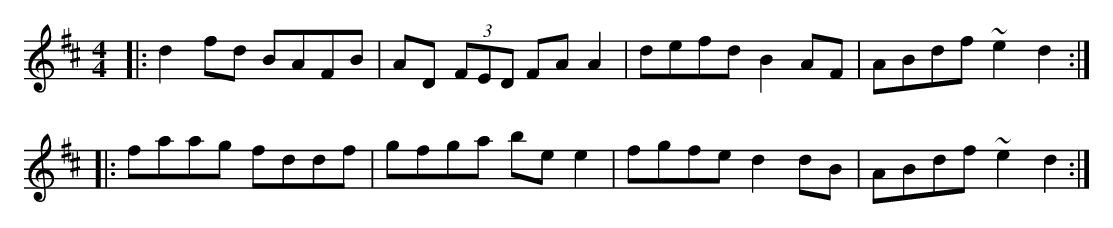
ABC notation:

X:1
M:4/4
K:D
|:d2fd BAFB|AD (3FED FAA2|defd B2AF|ABdf ~e2d2:|
|:faag fddf|gfga bee2|fgfe d2dB|ABdf ~e2d2:|
